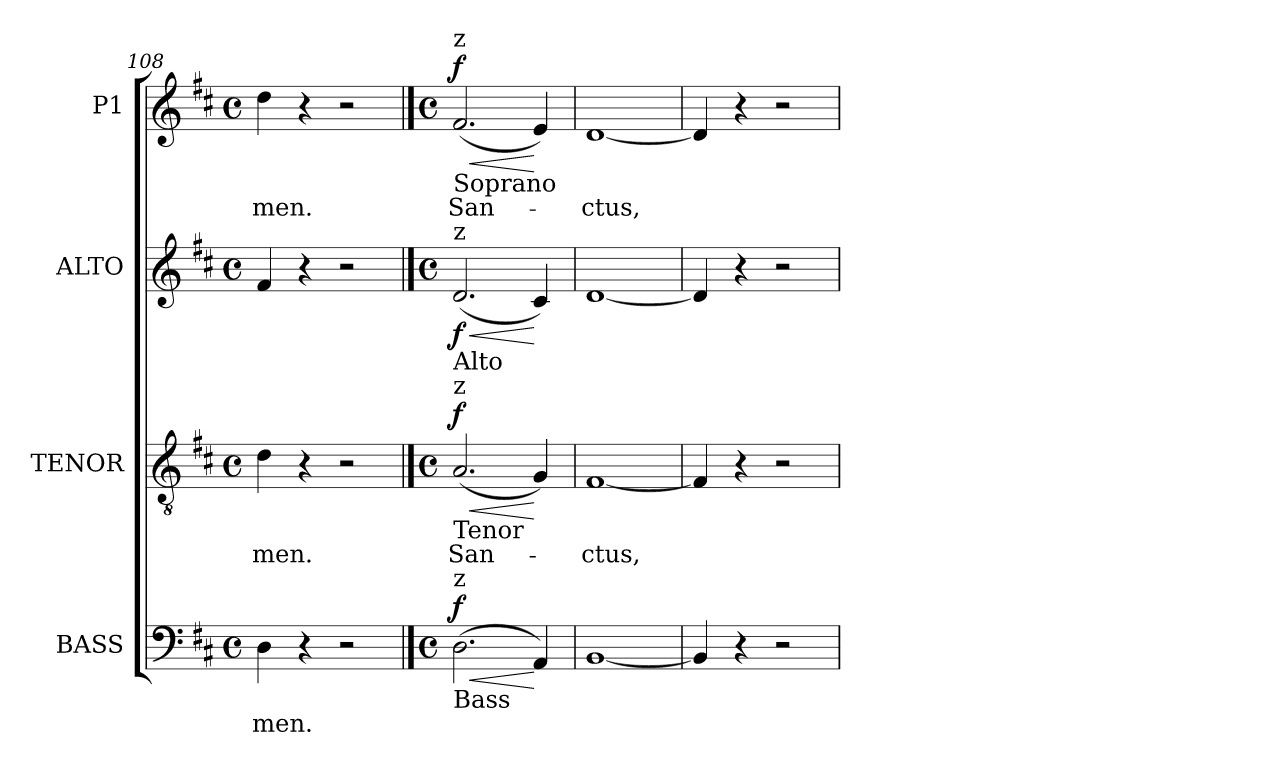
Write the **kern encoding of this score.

**kern	**text	**dynam	**kern	**text	**dynam	**kern	**dynam	**kern	**text	**dynam
*part4	*part4	*part4	*part3	*part3	*part3	*part2	*part2	*part1	*part1	*part1
*staff4	*staff4	*staff4	*staff3	*staff3	*staff3	*staff2	*staff2	*staff1	*staff1	*staff1
*I"BASS	*	*	*I"TENOR	*	*	*I"ALTO	*	*I"P1	*	*
*clefF4	*	*	*clefGv2	*	*	*clefG2	*	*clefG2	*	*
*	*	*	*ITrd7c12	*	*	*	*	*	*	*
*k[f#c#]	*	*	*k[f#c#]	*	*	*k[f#c#]	*	*k[f#c#]	*	*
*D:	*	*	*D:	*	*	*D:	*	*D:	*	*
*M4/4	*	*	*M4/4	*	*	*M4/4	*	*M4/4	*	*
*met(c)	*	*	*met(c)	*	*	*met(c)	*	*met(c)	*	*
=108	=108	=108	=108	=108	=108	=108	=108	=108	=108	=108
!	!LO:LY:b:color=#000000	!	!	!	!	!	!	!	!	!
!	!	!	!	!LO:LY:b:color=#000000	!	!	!	!	!	!
!	!	!	!	!	!	!	!	!	!LO:LY:b:color=#000000	!
4Di\	-men.	.	4Di\	-men.	.	4f#i/	.	4ddi\	-men.	.
4r	.	.	4r	.	.	4r	.	4r	.	.
2r	.	.	2r	.	.	2r	.	2r	.	.
!!LO:PB:g=z
==1	==1	==1	==1	==1	==1	==1	==1	==1	==1	==1
*M4/4	*	*	*M4/4	*	*	*M4/4	*	*M4/4	*	*
*met(c)	*	*	*met(c)	*	*	*met(c)	*	*met(c)	*	*
!	!	!LO:HP:b	!	!	!	!	!	!	!	!
!	!	!LO:HP:n=1:b	!	!	!	!	!	!	!	!
!	!	!	!	!LO:LY:b:color=#000000	!LO:HP:b	!	!	!	!	!
!	!	!	!	!	!LO:HP:n=1:b	!	!LO:HP:b	!	!	!
!	!	!	!	!	!	!	!LO:HP:n=1:b	!	!	!
*	*	*	*	*	*	*	*	*MM60	*	*
!	!	!	!	!	!	!	!	!LO:TX:b:t=Soprano	!	!
!	!	!	!	!	!	!	!	!LO:TX:a:t=z	!	!
!	!	!	!	!	!	!LO:TX:b:t=Alto	!	!	!	!
!	!	!	!	!	!	!LO:TX:t=z	!	!	!	!
!	!	!	!LO:TX:b:t=Tenor	!	!	!	!	!	!	!
!	!	!	!LO:TX:a:t=z	!	!	!	!	!	!	!
!LO:TX:b:t=Bass	!	!	!	!	!	!	!	!	!	!
!LO:TX:a:t=z	!	!	!	!	!	!	!	!	!	!
!	!	!	!	!	!	!	!	!	!LO:LY:b:color=#000000	!LO:HP:b
!	!	!	!	!	!	!	!	!	!	!LO:HP:n=1:b
!	!	!	!	!	!	!	!	!	!	!LO:HP:n=1:b
!	!	!	!	!	!	!	!	!	!	!LO:HP:n=1:b
(2.Di\	.	< > f	(2.AAi/	San-	< > f	(2.di/	< > f	(2.f#i/	San-	< < > > f
4AAi/)	.	[	4GGi/)	.	[	4c#i/)	[	4ei/)	.	[
.	.	]	.	.	]	.	]	.	.	[
=2	=2	=2	=2	=2	=2	=2	=2	=2	=2	=2
!	!	!	!	!LO:LY:b:color=#000000	!	!	!	!	!	!
!	!	!	!	!	!	!	!	!	!LO:LY:b:color=#000000	!
[1BBi	.	.	[1FF#i	-ctus,	.	[1di	.	[1di	-ctus,	.
.	.	.	.	.	.	.	.	.	.	]
=3	=3	=3	=3	=3	=3	=3	=3	=3	=3	=3
4BBi/]	.	.	4FF#i/]	.	.	4di/]	.	4di/]	.	.
4r	.	.	4r	.	.	4r	.	4r	.	]
2r	.	.	2r	.	.	2r	.	2r	.	.
=	=	=	=	=	=	=	=	=	=	=
*-	*-	*-	*-	*-	*-	*-	*-	*-	*-	*-
